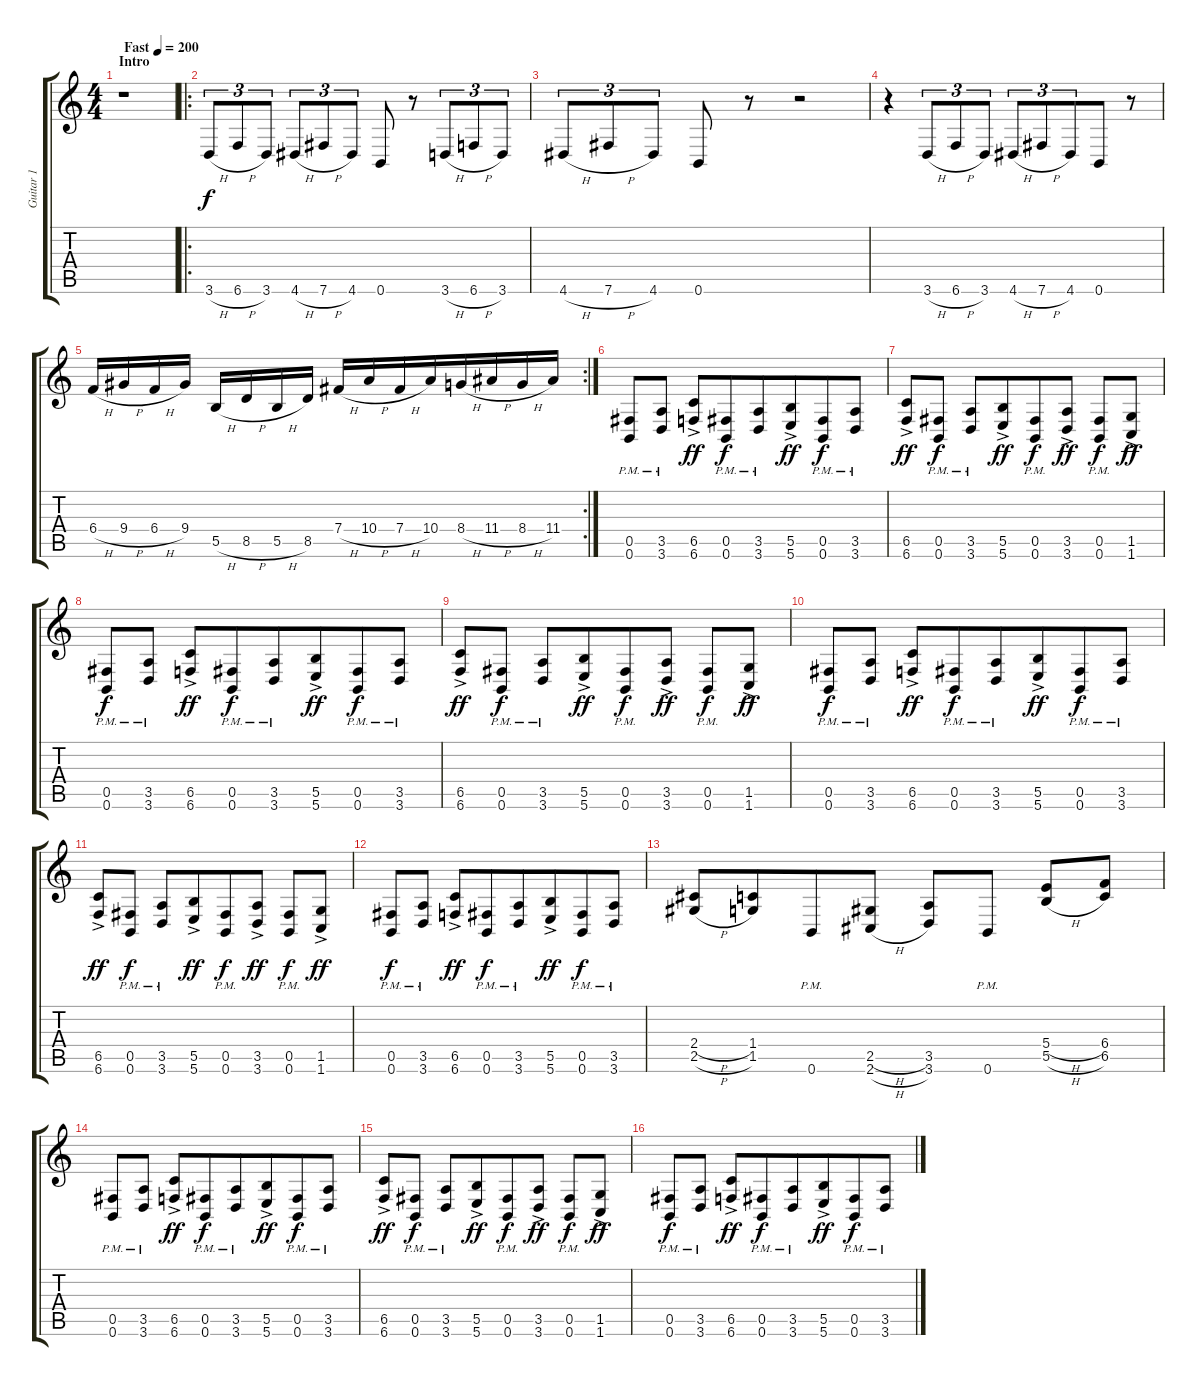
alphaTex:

\track ("Guitar 1" "Guitar 1") {instrument distortionguitar}
\staff {score tabs}
\tuning (Db4 Ab3 E3 B2 Gb2 B1) {hide}
\ts (4 4)
\section ("" "Intro")
\tempo (200 "Fast")
\clef g2
\ks c
r.1{dy f instrument distortionguitar} |
\ro
3.6{h}.8{tu (3 2)} 6.6{h}.8{tu (3 2)} 3.6.8{tu (3 2)} 4.6{h}.8{tu (3 2)} 7.6{h}.8{tu (3 2) beam merge} 4.6.8{tu (3 2)} 0.6.8 r.8 3.6{h}.8{tu (3 2)} 6.6{h}.8{tu (3 2) beam merge} 3.6.8{tu (3 2)} |
4.6{h}.8{tu (3 2)} 7.6{h}.8{tu (3 2)} 4.6.8{tu (3 2)} 0.6.8 r.8{beam merge} r.2 |
r.4 3.6{h}.8{tu (3 2)} 6.6{h}.8{tu (3 2)} 3.6.8{tu (3 2)} 4.6{h}.8{tu (3 2) beam merge} 7.6{h}.8{tu (3 2)} 4.6.8{tu (3 2) beam merge} 0.6.8{beam merge} r.8 |
\rc 2
6.4{h}.16 9.4{h}.16{beam merge} 6.4{h}.16 9.4.16 5.5{h}.16{beam merge} 8.5{h}.16 5.5{h}.16 8.5.16 7.4{h}.16{beam merge} 10.4{h}.16 7.4{h}.16 10.4.16{beam merge} 8.4{h}.16 11.4{h}.16 8.4{h}.16{beam merge} 11.4.16 |
(0.5{pm} 0.6{pm}).8 (3.5{pm} 3.6{pm}).8 (6.5{ac} 6.6{ac}).8{dy ff beam merge} (0.5{pm} 0.6{pm}).8{dy f beam merge} (3.5{pm} 3.6{pm}).8{beam merge} (5.5{ac} 5.6{ac}).8{dy ff beam merge} (0.5{pm} 0.6{pm}).8{dy f beam merge} (3.5{pm} 3.6{pm}).8 |
(6.5{ac} 6.6{ac}).8{dy ff} (0.5{pm} 0.6{pm}).8{dy f} (3.5{pm} 3.6{pm}).8{beam merge} (5.5{ac} 5.6{ac}).8{dy ff beam merge} (0.5{pm} 0.6{pm}).8{dy f} (3.5{ac} 3.6{ac}).8{dy ff} (0.5{pm} 0.6{pm}).8{dy f beam merge} (1.5{ac} 1.6{ac}).8{dy ff} |
(0.5{pm} 0.6{pm}).8{dy f} (3.5{pm} 3.6{pm}).8 (6.5{ac} 6.6{ac}).8{dy ff beam merge} (0.5{pm} 0.6{pm}).8{dy f beam merge} (3.5{pm} 3.6{pm}).8{beam merge} (5.5{ac} 5.6{ac}).8{dy ff beam merge} (0.5{pm} 0.6{pm}).8{dy f beam merge} (3.5{pm} 3.6{pm}).8 |
(6.5{ac} 6.6{ac}).8{dy ff} (0.5{pm} 0.6{pm}).8{dy f} (3.5{pm} 3.6{pm}).8{beam merge} (5.5{ac} 5.6{ac}).8{dy ff beam merge} (0.5{pm} 0.6{pm}).8{dy f} (3.5{ac} 3.6{ac}).8{dy ff} (0.5{pm} 0.6{pm}).8{dy f beam merge} (1.5{ac} 1.6{ac}).8{dy ff} |
(0.5{pm} 0.6{pm}).8{dy f} (3.5{pm} 3.6{pm}).8 (6.5{ac} 6.6{ac}).8{dy ff beam merge} (0.5{pm} 0.6{pm}).8{dy f beam merge} (3.5{pm} 3.6{pm}).8{beam merge} (5.5{ac} 5.6{ac}).8{dy ff beam merge} (0.5{pm} 0.6{pm}).8{dy f beam merge} (3.5{pm} 3.6{pm}).8 |
(6.5{ac} 6.6{ac}).8{dy ff} (0.5{pm} 0.6{pm}).8{dy f} (3.5{pm} 3.6{pm}).8{beam merge} (5.5{ac} 5.6{ac}).8{dy ff beam merge} (0.5{pm} 0.6{pm}).8{dy f} (3.5{ac} 3.6{ac}).8{dy ff} (0.5{pm} 0.6{pm}).8{dy f beam merge} (1.5{ac} 1.6{ac}).8{dy ff} |
(0.5{pm} 0.6{pm}).8{dy f} (3.5{pm} 3.6{pm}).8 (6.5{ac} 6.6{ac}).8{dy ff beam merge} (0.5{pm} 0.6{pm}).8{dy f beam merge} (3.5{pm} 3.6{pm}).8{beam merge} (5.5{ac} 5.6{ac}).8{dy ff beam merge} (0.5{pm} 0.6{pm}).8{dy f beam merge} (3.5{pm} 3.6{pm}).8 |
(2.4{h} 2.5{h}).8{beam merge} (1.4 1.5).8{beam merge} 0.6{pm}.8 (2.5{h} 2.6{h}).8 (3.5 3.6).8 0.6{pm}.8 (5.4{h} 5.5{h}).8{beam merge} (6.4 6.5).8 |
(0.5{pm} 0.6{pm}).8 (3.5{pm} 3.6{pm}).8 (6.5{ac} 6.6{ac}).8{dy ff beam merge} (0.5{pm} 0.6{pm}).8{dy f beam merge} (3.5{pm} 3.6{pm}).8{beam merge} (5.5{ac} 5.6{ac}).8{dy ff beam merge} (0.5{pm} 0.6{pm}).8{dy f beam merge} (3.5{pm} 3.6{pm}).8 |
(6.5{ac} 6.6{ac}).8{dy ff} (0.5{pm} 0.6{pm}).8{dy f} (3.5{pm} 3.6{pm}).8{beam merge} (5.5{ac} 5.6{ac}).8{dy ff beam merge} (0.5{pm} 0.6{pm}).8{dy f} (3.5{ac} 3.6{ac}).8{dy ff} (0.5{pm} 0.6{pm}).8{dy f beam merge} (1.5{ac} 1.6{ac}).8{dy ff} |
(0.5{pm} 0.6{pm}).8{dy f} (3.5{pm} 3.6{pm}).8 (6.5{ac} 6.6{ac}).8{dy ff beam merge} (0.5{pm} 0.6{pm}).8{dy f beam merge} (3.5{pm} 3.6{pm}).8{beam merge} (5.5{ac} 5.6{ac}).8{dy ff beam merge} (0.5{pm} 0.6{pm}).8{dy f beam merge} (3.5{pm} 3.6{pm}).8
